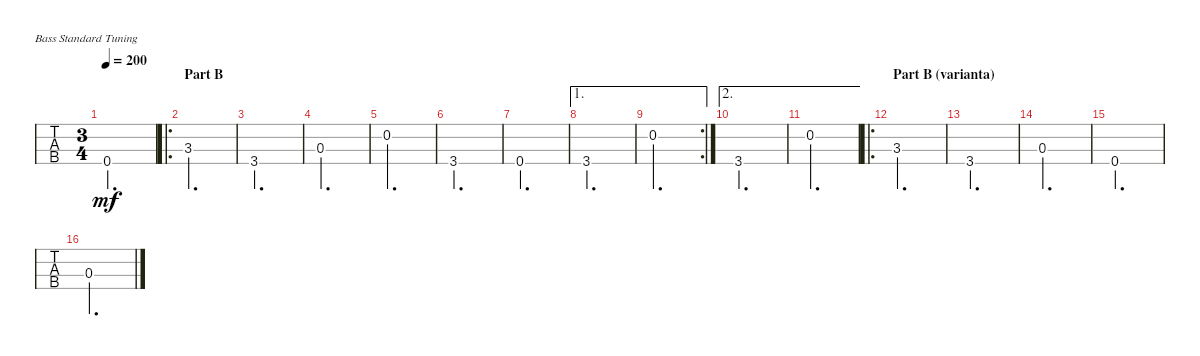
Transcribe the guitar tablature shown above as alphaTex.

\defaultSystemsLayout 4
\bracketExtendMode groupsimilarinstruments
\singleTrackTrackNamePolicy hidden
\multiTrackTrackNamePolicy allsystems
\otherSystemsTrackNameOrientation horizontal
\track ("Acoustic Bass" "A-Bass") {multiBarRest instrument acousticbass}
\staff {tabs}
\tuning (G2 D2 A1 E1)
\ts (3 4)
\tempo 200
\clef f4
\ks c
0.4.2{d dy mf} |
\ro
\section ("" "Part B")
3.3.2{d} |
3.4.2{d} |
0.3.2{d} |
0.2.2{d} |
3.4.2{d} |
0.4.2{d} |
\ae 1
3.4.2{d} |
\ae 1
\rc 2
0.2.2{d} |
\ae 2
3.4.2{d} |
\ae 2
0.2.2{d} |
\ro
\section ("" "Part B (varianta)")
3.3.2{d} |
3.4.2{d} |
0.3.2{d} |
0.4.2{d} |
0.3.2{d}
